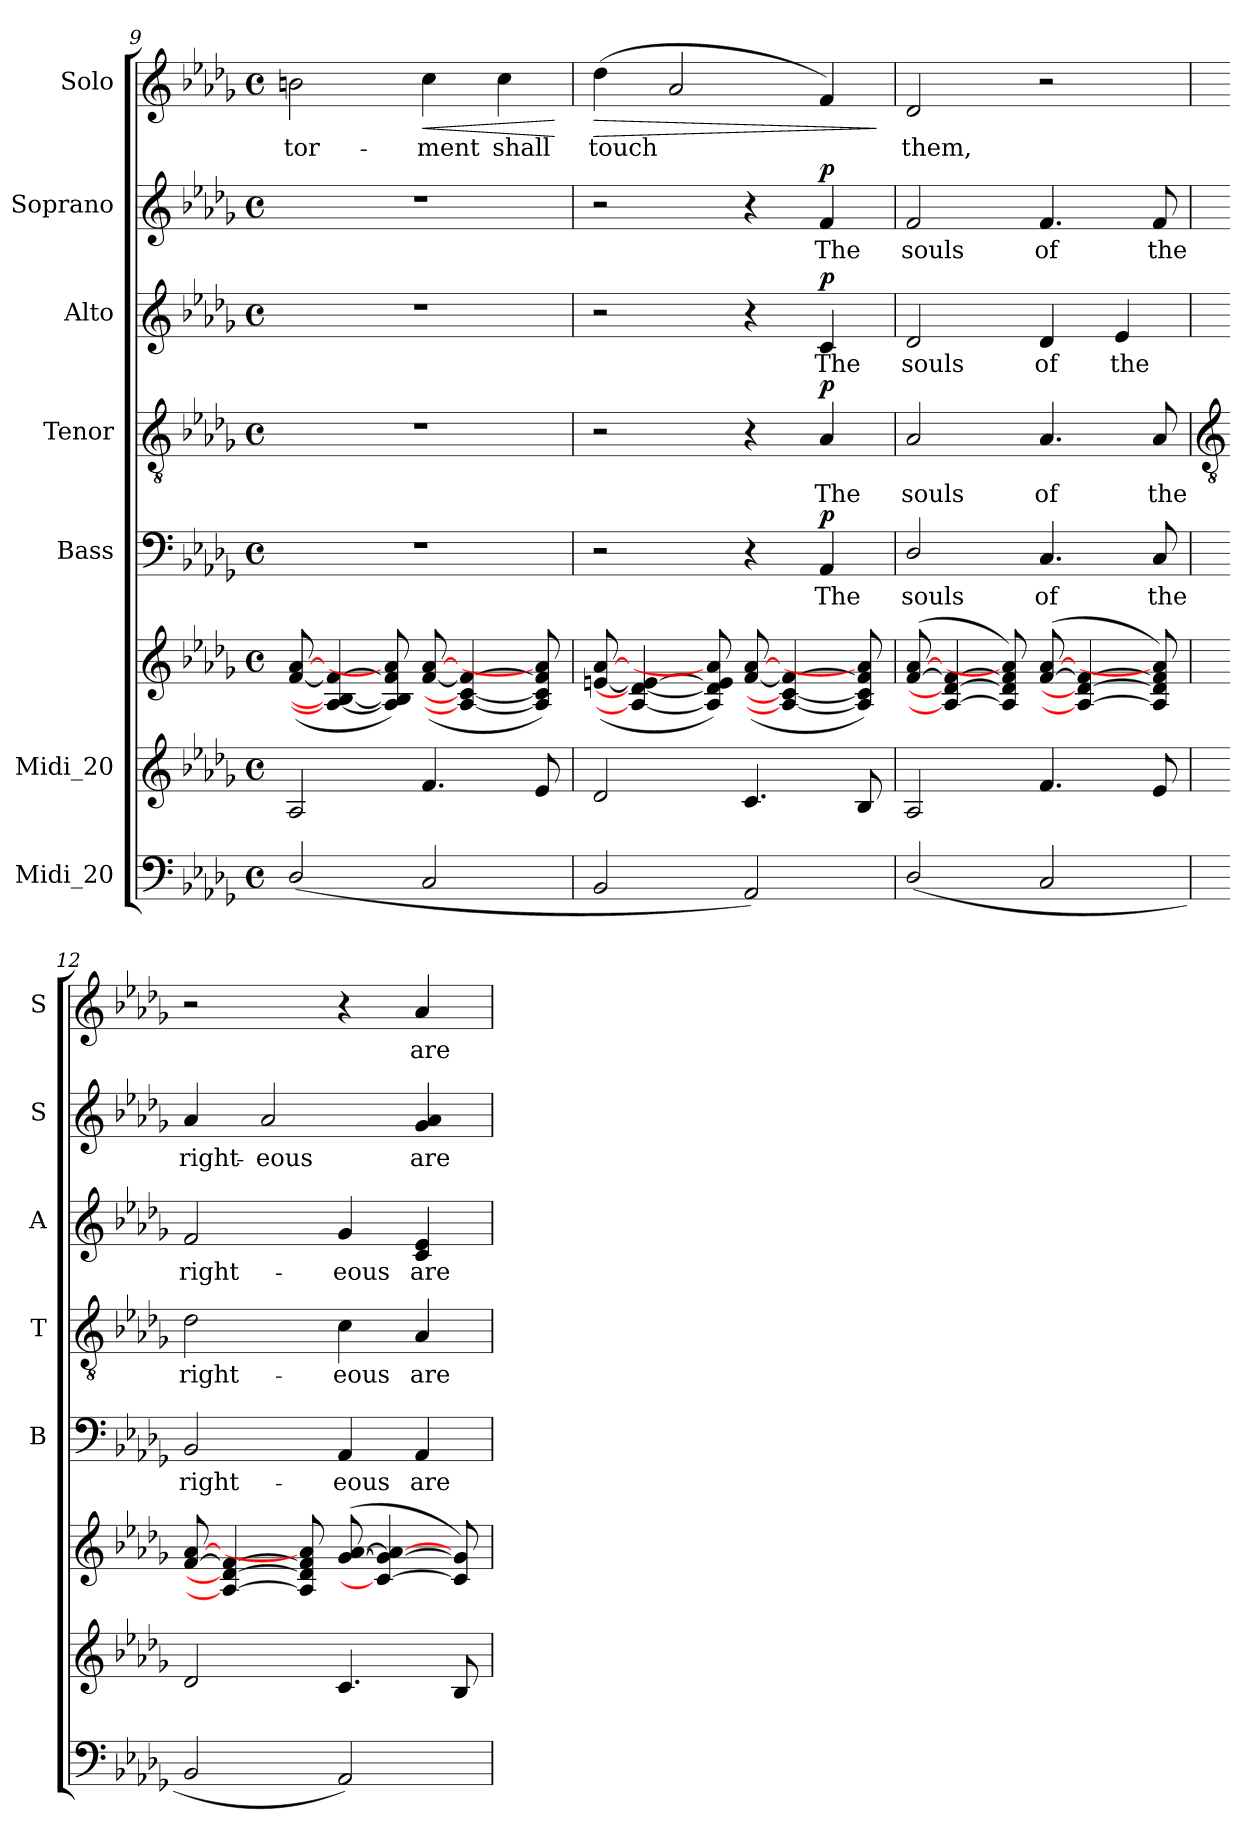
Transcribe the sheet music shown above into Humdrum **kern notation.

**kern	**kern	**kern	**kern	**text	**dynam	**kern	**text	**dynam	**kern	**text	**dynam	**kern	**text	**dynam	**kern	**text	**dynam
*part7	*part6	*part6	*part5	*part5	*part5	*part4	*part4	*part4	*part3	*part3	*part3	*part2	*part2	*part2	*part1	*part1	*part1
*staff8	*staff7	*staff6	*staff5	*staff5	*staff5	*staff4	*staff4	*staff4	*staff3	*staff3	*staff3	*staff2	*staff2	*staff2	*staff1	*staff1	*staff1
*I"Midi_20	*I"Midi_20	*	*I"Bass	*	*	*I"Tenor	*	*	*I"Alto	*	*	*I"Soprano	*	*	*I"Solo	*	*
*	*	*	*I'B	*	*	*I'T	*	*	*I'A	*	*	*I'S	*	*	*I'S	*	*
*clefF4	*clefG2	*clefG2	*clefF4	*	*	*clefGv2	*	*	*clefG2	*	*	*clefG2	*	*	*clefG2	*	*
*k[b-e-a-d-g-]	*k[b-e-a-d-g-]	*k[b-e-a-d-g-]	*k[b-e-a-d-g-]	*	*	*k[b-e-a-d-g-]	*	*	*k[b-e-a-d-g-]	*	*	*k[b-e-a-d-g-]	*	*	*k[b-e-a-d-g-]	*	*
*D-:	*D-:	*D-:	*D-:	*	*	*D-:	*	*	*D-:	*	*	*D-:	*	*	*D-:	*	*
*M4/4	*M4/4	*M4/4	*M4/4	*	*	*M4/4	*	*	*M4/4	*	*	*M4/4	*	*	*M4/4	*	*
*met(c)	*met(c)	*met(c)	*met(c)	*	*	*met(c)	*	*	*met(c)	*	*	*met(c)	*	*	*met(c)	*	*
=9	=9	=9	=9	=9	=9	=9	=9	=9	=9	=9	=9	=9	=9	=9	=9	=9	=9
*	*^	*^	*	*	*	*	*	*	*	*	*	*	*	*	*	*	*
!	!	!	!	!	!	!	!	!	!	!	!	!	!	!	!	!	!	!LO:LY:b	!
(<2D-/	2A-	1ryy	(<[8f [8a-	1ryy	1r	.	.	1r	.	.	1r	.	.	1r	.	.	2bn	tor-	.
.	.	.	4A_ 4B-_ 4f_	.	.	.	.	.	.	.	.	.	.	.	.	.	.	.	.
.	.	.	8A] 8B-] 8f] 8a-])	.	.	.	.	.	.	.	.	.	.	.	.	.	.	.	.
!	!	!	!	!	!	!	!	!	!	!	!	!	!	!	!	!	!	!LO:LY:b	!LO:HP:b
2C	4.f	.	(<[8f [8a-	.	.	.	.	.	.	.	.	.	.	.	.	.	4cc	-ment	<
.	.	.	4A_ 4c_ 4f_	.	.	.	.	.	.	.	.	.	.	.	.	.	.	.	.
!	!	!	!	!	!	!	!	!	!	!	!	!	!	!	!	!	!	!LO:LY:b	!
.	.	.	.	.	.	.	.	.	.	.	.	.	.	.	.	.	4cc	shall	.
.	8e-	.	8A] 8c] 8f] 8a-])	.	.	.	.	.	.	.	.	.	.	.	.	.	.	.	.
*	*v	*v	*	*	*	*	*	*	*	*	*	*	*	*	*	*	*	*	*
*	*	*v	*v	*	*	*	*	*	*	*	*	*	*	*	*	*	*	*
.	.	.	.	.	.	.	.	.	.	.	.	.	.	.	.	.	[
=10	=10	=10	=10	=10	=10	=10	=10	=10	=10	=10	=10	=10	=10	=10	=10	=10	=10
*	*^	*^	*	*	*	*	*	*	*	*	*	*	*	*	*	*	*
!	!	!	!	!	!	!	!	!	!	!	!	!	!	!	!	!	!	!LO:LY:b	!LO:HP:b
2BB-	2d-	1ryy	(<[8en [8a-	1ryy	2r	.	.	2r	.	.	2r	.	.	2r	.	.	(<4dd-	touch	>
.	.	.	4A-_ 4d-_ 4e_	.	.	.	.	.	.	.	.	.	.	.	.	.	.	.	.
.	.	.	.	.	.	.	.	.	.	.	.	.	.	.	.	.	2a-	.	.
.	.	.	8A-] 8d-] 8e] 8a-])	.	.	.	.	.	.	.	.	.	.	.	.	.	.	.	.
2AA-)	4.c	.	(<[8f [8a-	.	4r	.	.	4r	.	.	4r	.	.	4r	.	.	.	.	.
.	.	.	4A-_ 4c_ 4f_	.	.	.	.	.	.	.	.	.	.	.	.	.	.	.	.
!	!	!	!	!	!	!LO:LY:b	!LO:DY:b	!	!LO:LY:b	!LO:DY:b	!	!LO:LY:b	!LO:DY:b	!	!LO:LY:b	!LO:DY:b	!	!	!
.	.	.	.	.	4AA-	The	p	4A-	The	p	4c	The	p	4f	The	p	4f)	.	.
.	8B-	.	8A-] 8c] 8f] 8a-])	.	.	.	.	.	.	.	.	.	.	.	.	.	.	.	.
*	*v	*v	*	*	*	*	*	*	*	*	*	*	*	*	*	*	*	*	*
*	*	*v	*v	*	*	*	*	*	*	*	*	*	*	*	*	*	*	*
.	.	.	.	.	.	.	.	.	.	.	.	.	.	.	.	.	]
=11	=11	=11	=11	=11	=11	=11	=11	=11	=11	=11	=11	=11	=11	=11	=11	=11	=11
*	*^	*^	*	*	*	*	*	*	*	*	*	*	*	*	*	*	*
!	!	!	!	!	!	!LO:LY:b	!	!	!LO:LY:b	!	!	!LO:LY:b	!	!	!LO:LY:b	!	!	!LO:LY:b	!
(<2D-/	2A-	1ryy	(<[8f [8a-	1ryy	2D-/	souls	.	2A-	souls	.	2d-	souls	.	2f	souls	.	2d-	them,	.
.	.	.	4A-_ 4d-_ 4f_	.	.	.	.	.	.	.	.	.	.	.	.	.	.	.	.
.	.	.	8A-] 8d-] 8f] 8a-])	.	.	.	.	.	.	.	.	.	.	.	.	.	.	.	.
!	!	!	!	!	!	!LO:LY:b	!	!	!LO:LY:b	!	!	!LO:LY:b	!	!	!LO:LY:b	!	!	!	!
2C	(<4.f	.	(<[8f [8a-	.	4.C	of	.	4.A-	of	.	4d-	of	.	4.f	of	.	2r	.	.
.	.	.	4A-_ 4d-_ 4f_	.	.	.	.	.	.	.	.	.	.	.	.	.	.	.	.
!	!	!	!	!	!	!	!	!	!	!	!	!LO:LY:b	!	!	!	!	!	!	!
.	.	.	.	.	.	.	.	.	.	.	4e-	the	.	.	.	.	.	.	.
!	!	!	!	!	!	!LO:LY:b	!	!	!LO:LY:b	!	!	!	!	!	!LO:LY:b	!	!	!	!
.	8e-	.	8A-] 8d-] 8f] 8a-])	.	8C	the	.	8A-	the	.	.	.	.	8f	the	.	.	.	.
!!LO:LB:g=z
=12	=12	=12	=12	=12	=12	=12	=12	=12	=12	=12	=12	=12	=12	=12	=12	=12	=12	=12	=12
*	*	*	*	*	*	*	*	*clefGv2	*	*	*	*	*	*	*	*	*	*	*
!	!	!	!	!	!	!LO:LY:b	!	!	!LO:LY:b	!	!	!LO:LY:b	!	!	!LO:LY:b	!	!	!	!
2BB-	2d-	1ryy	[8f [8a-	1ryy	2BB-	right-	.	2d-	right-	.	2f	right-	.	4a-	right-	.	2r	.	.
.	.	.	4A-_ 4d-_ 4f_	.	.	.	.	.	.	.	.	.	.	.	.	.	.	.	.
!	!	!	!	!	!	!	!	!	!	!	!	!	!	!	!LO:LY:b	!	!	!	!
.	.	.	.	.	.	.	.	.	.	.	.	.	.	2a-	-eous	.	.	.	.
.	.	.	8A-] 8d-] 8f] 8a-])	.	.	.	.	.	.	.	.	.	.	.	.	.	.	.	.
!	!	!	!	!	!	!LO:LY:b	!	!	!LO:LY:b	!	!	!LO:LY:b	!	!	!	!	!	!	!
2AA-)	4.c	.	(<[8g- [8a-	.	4AA-	-eous	.	4c	-eous	.	4g-	-eous	.	.	.	.	4r	.	.
.	.	.	4c_ 4g-_ 4a-_	.	.	.	.	.	.	.	.	.	.	.	.	.	.	.	.
!	!	!	!	!	!	!LO:LY:b	!	!	!LO:LY:b	!	!	!LO:LY:b	!	!	!LO:LY:b	!	!	!LO:LY:b	!
.	.	.	.	.	4AA-	are	.	4A-	are	.	4c 4e-	are	.	4g- 4a-	are	.	4a-	are	.
.	8B-	.	8c] 8g-])	.	.	.	.	.	.	.	.	.	.	.	.	.	.	.	.
*	*v	*v	*	*	*	*	*	*	*	*	*	*	*	*	*	*	*	*	*
*	*	*v	*v	*	*	*	*	*	*	*	*	*	*	*	*	*	*	*
=	=	=	=	=	=	=	=	=	=	=	=	=	=	=	=	=	=
*-	*-	*-	*-	*-	*-	*-	*-	*-	*-	*-	*-	*-	*-	*-	*-	*-	*-
